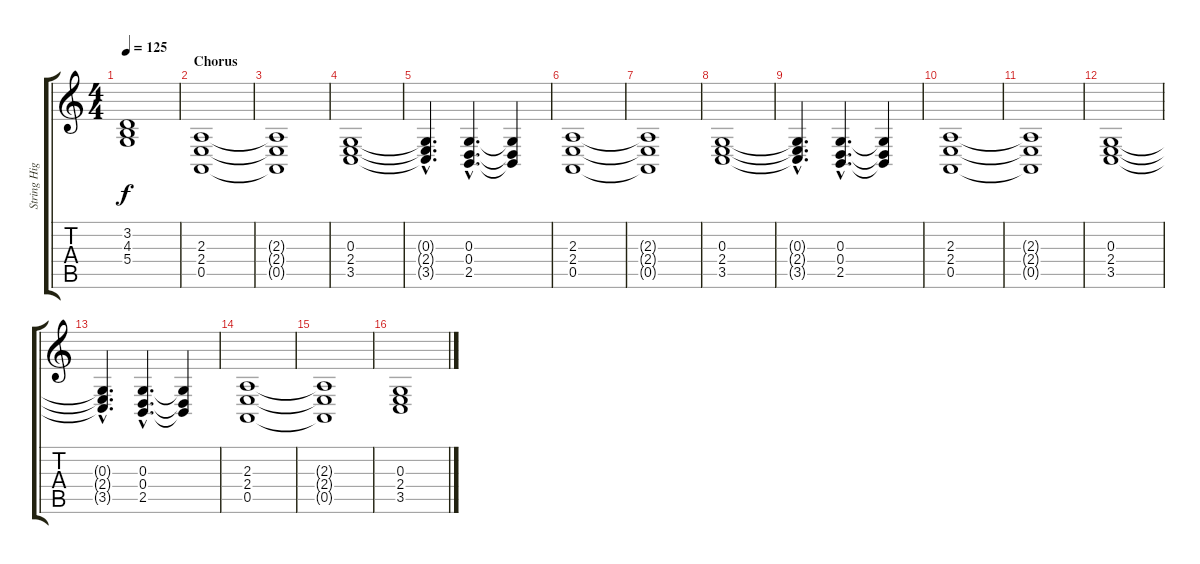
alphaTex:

\track ("String High" "String Hig") {instrument stringensemble1}
\staff {score tabs}
\tuning (E4 B3 G3 D3 A2 E2) {hide}
\ts (4 4)
\tempo 125
\clef g2
\ks c
(3.2{t} 4.3{t} 5.4{t}).1{dy f} |
\section ("" "Chorus")
(2.3 2.4 0.5).1 |
(2.3{t} 2.4{t} 0.5{t}).1 |
(0.3 2.4 3.5).1 |
(0.3{hac t} 2.4{hac t} 3.5{hac t}).4{d} (0.3{hac} 0.4{hac} 2.5{hac}).4{d} (0.3{t} 0.4{t} 2.5{t}).4 |
(2.3 2.4 0.5).1 |
(2.3{t} 2.4{t} 0.5{t}).1 |
(0.3 2.4 3.5).1 |
(0.3{hac t} 2.4{hac t} 3.5{hac t}).4{d} (0.3{hac} 0.4{hac} 2.5{hac}).4{d} (0.3{t} 0.4{t} 2.5{t}).4 |
(2.3 2.4 0.5).1 |
(2.3{t} 2.4{t} 0.5{t}).1 |
(0.3 2.4 3.5).1 |
(0.3{hac t} 2.4{hac t} 3.5{hac t}).4{d} (0.3{hac} 0.4{hac} 2.5{hac}).4{d} (0.3{t} 0.4{t} 2.5{t}).4 |
(2.3 2.4 0.5).1 |
(2.3{t} 2.4{t} 0.5{t}).1 |
(0.3 2.4 3.5).1
